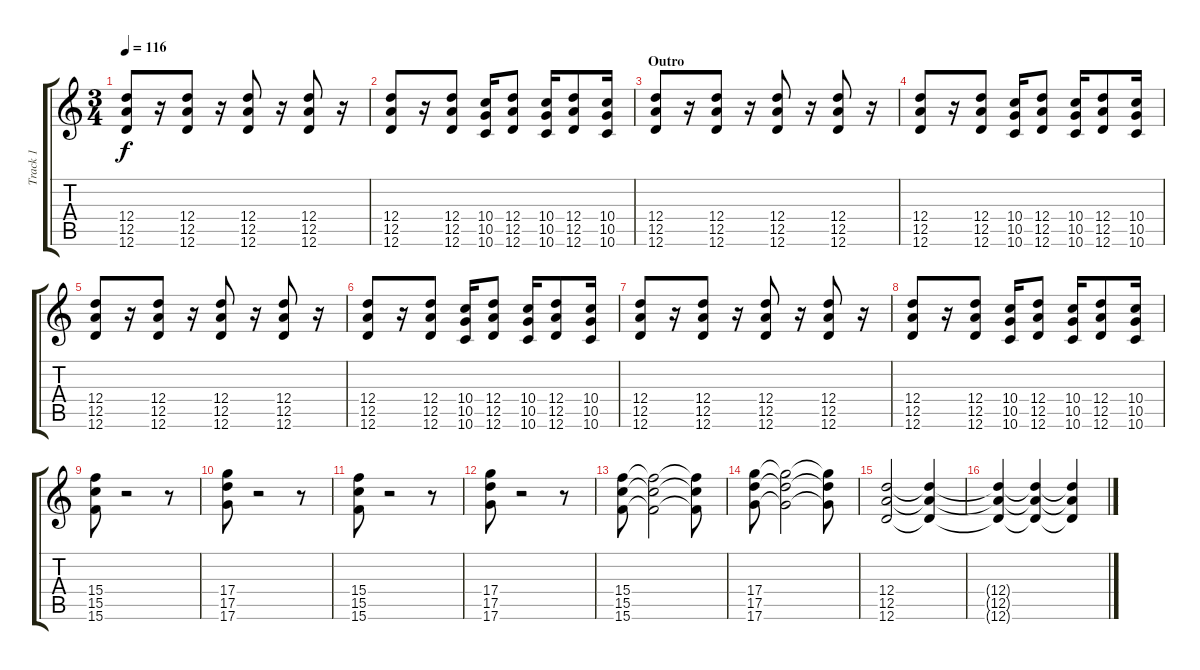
\track ("Track 1" "Track 1") {instrument overdrivenguitar}
\staff {score tabs}
\tuning (E4 B3 G3 D3 A2 D2) {hide}
\ts (3 4)
\tempo 116
\clef g2
\ks c
(12.4 12.5 12.6).8{dy f} r.16 (12.4 12.5 12.6).8 r.16 (12.4 12.5 12.6).8 r.16 (12.4 12.5 12.6).8 r.16 |
(12.4 12.5 12.6).8 r.16 (12.4 12.5 12.6).8 (10.4 10.5 10.6).16 (12.4 12.5 12.6).8 (10.4 10.5 10.6).16 (12.4 12.5 12.6).8 (10.4 10.5 10.6).16 |
\section ("" "Outro")
(12.4 12.5 12.6).8 r.16 (12.4 12.5 12.6).8 r.16 (12.4 12.5 12.6).8 r.16 (12.4 12.5 12.6).8 r.16 |
(12.4 12.5 12.6).8 r.16 (12.4 12.5 12.6).8 (10.4 10.5 10.6).16 (12.4 12.5 12.6).8 (10.4 10.5 10.6).16 (12.4 12.5 12.6).8 (10.4 10.5 10.6).16 |
(12.4 12.5 12.6).8 r.16 (12.4 12.5 12.6).8 r.16 (12.4 12.5 12.6).8 r.16 (12.4 12.5 12.6).8 r.16 |
(12.4 12.5 12.6).8 r.16 (12.4 12.5 12.6).8 (10.4 10.5 10.6).16 (12.4 12.5 12.6).8 (10.4 10.5 10.6).16 (12.4 12.5 12.6).8 (10.4 10.5 10.6).16 |
(12.4 12.5 12.6).8 r.16 (12.4 12.5 12.6).8 r.16 (12.4 12.5 12.6).8 r.16 (12.4 12.5 12.6).8 r.16 |
(12.4 12.5 12.6).8 r.16 (12.4 12.5 12.6).8 (10.4 10.5 10.6).16 (12.4 12.5 12.6).8 (10.4 10.5 10.6).16 (12.4 12.5 12.6).8 (10.4 10.5 10.6).16 |
(15.4 15.5 15.6).8 r.2 r.8 |
(17.4 17.5 17.6).8 r.2 r.8 |
(15.4 15.5 15.6).8 r.2 r.8 |
(17.4 17.5 17.6).8 r.2 r.8 |
(15.4 15.5 15.6).8 (15.4{t} 15.5{t} 15.6{t}).2 (15.4{t} 15.5{t} 15.6{t}).8 |
(17.4 17.5 17.6).8 (17.4{t} 17.5{t} 17.6{t}).2 (17.4{t} 17.5{t} 17.6{t}).8 |
(12.4 12.5 12.6).2 (12.4{t} 12.5{t} 12.6{t}).4 |
(12.4{t} 12.5{t} 12.6{t}).4 (12.4{t} 12.5{t} 12.6{t}).4 (12.4{t} 12.5{t} 12.6{t}).4
